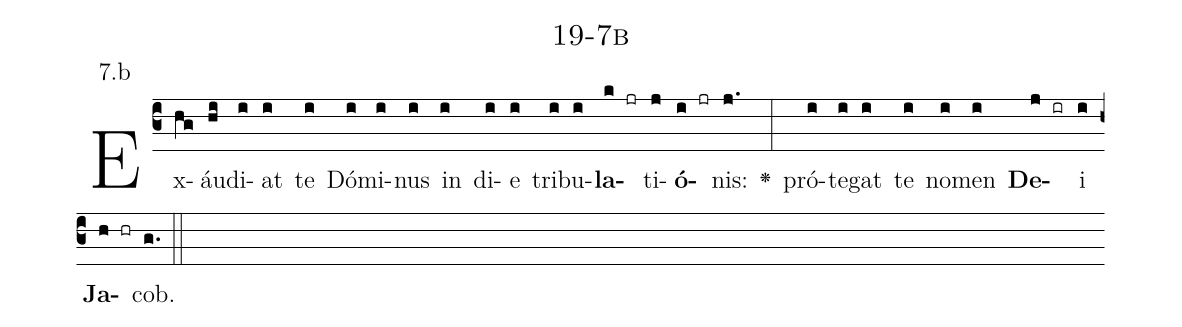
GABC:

name: 19-7b;
annotation: 7.b;
%%
(c3)Ex(hg)áu(hi)di(i)at(i) te(i) Dó(i)mi(i)nus(i) in(i) di(i)e(i) tri(i)bu(i)<b>la</b>(k jr)ti(j)<b>ó</b>(i jr)nis:(j.) <v>\greheightstar</v>(:) pró(i)te(i)gat(i) te(i) no(i)men(i) <b>De</b>(j ir)i(i) <b>Ja</b>(h hr)cob.(g.) (::)


%E(i) u(i) o(j) u(i) a(h) e.(g.) (::)
